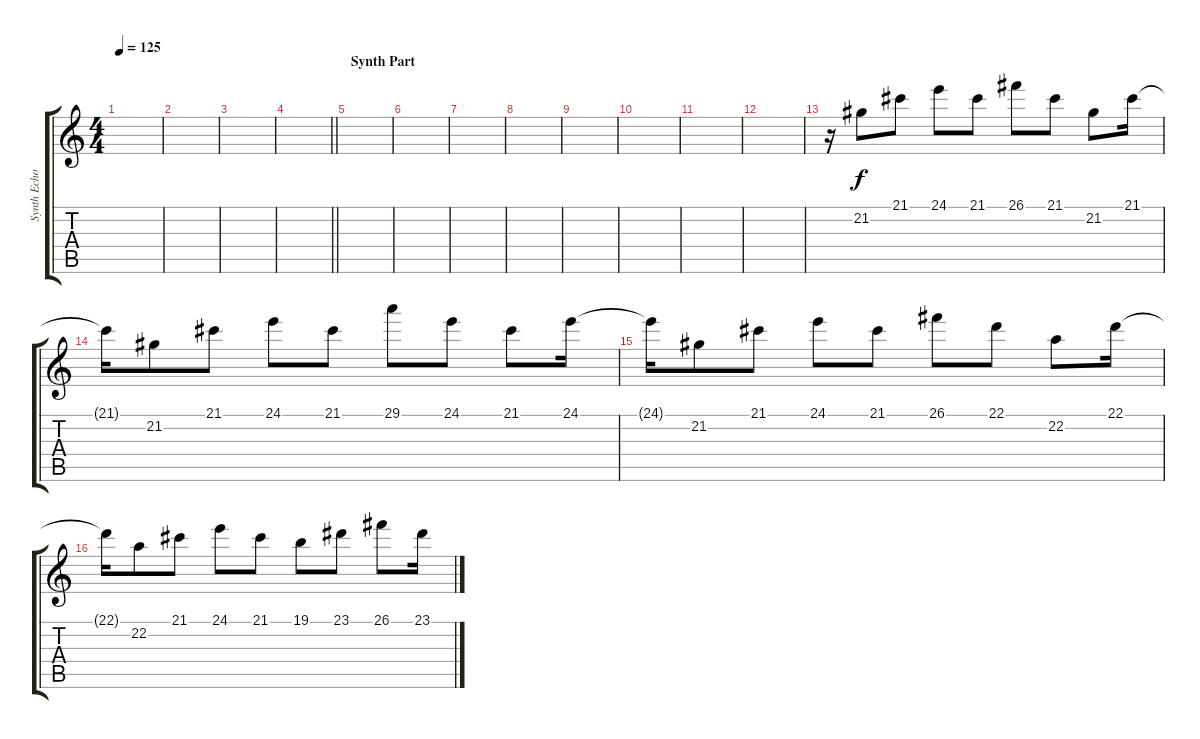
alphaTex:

\track ("Synth Echo / Guit Solo" "Synth Echo") {instrument brasssection}
\staff {score tabs}
\tuning (E4 B3 G3 D3 A2 E2) {hide}
\ts (4 4)
\tempo 125
\clef g2
\ks c
|
|
|
\barLineRight lightlight
|
\section ("" "Synth Part")
|
|
|
|
|
|
|
|
r.16{volume 5} 21.2.8{volume 8 instrument electricgrandpiano} 21.1.8 24.1.8 21.1.8 26.1.8 21.1.8 21.2.8 21.1.16 |
21.1{t}.16 21.2.8 21.1.8 24.1.8 21.1.8 29.1.8 24.1.8 21.1.8 24.1.16 |
24.1{t}.16 21.2.8 21.1.8 24.1.8 21.1.8 26.1.8 22.1.8 22.2.8 22.1.16 |
22.1{t}.16 22.2.8 21.1.8 24.1.8 21.1.8 19.1.8 23.1.8 26.1.8 23.1.16
